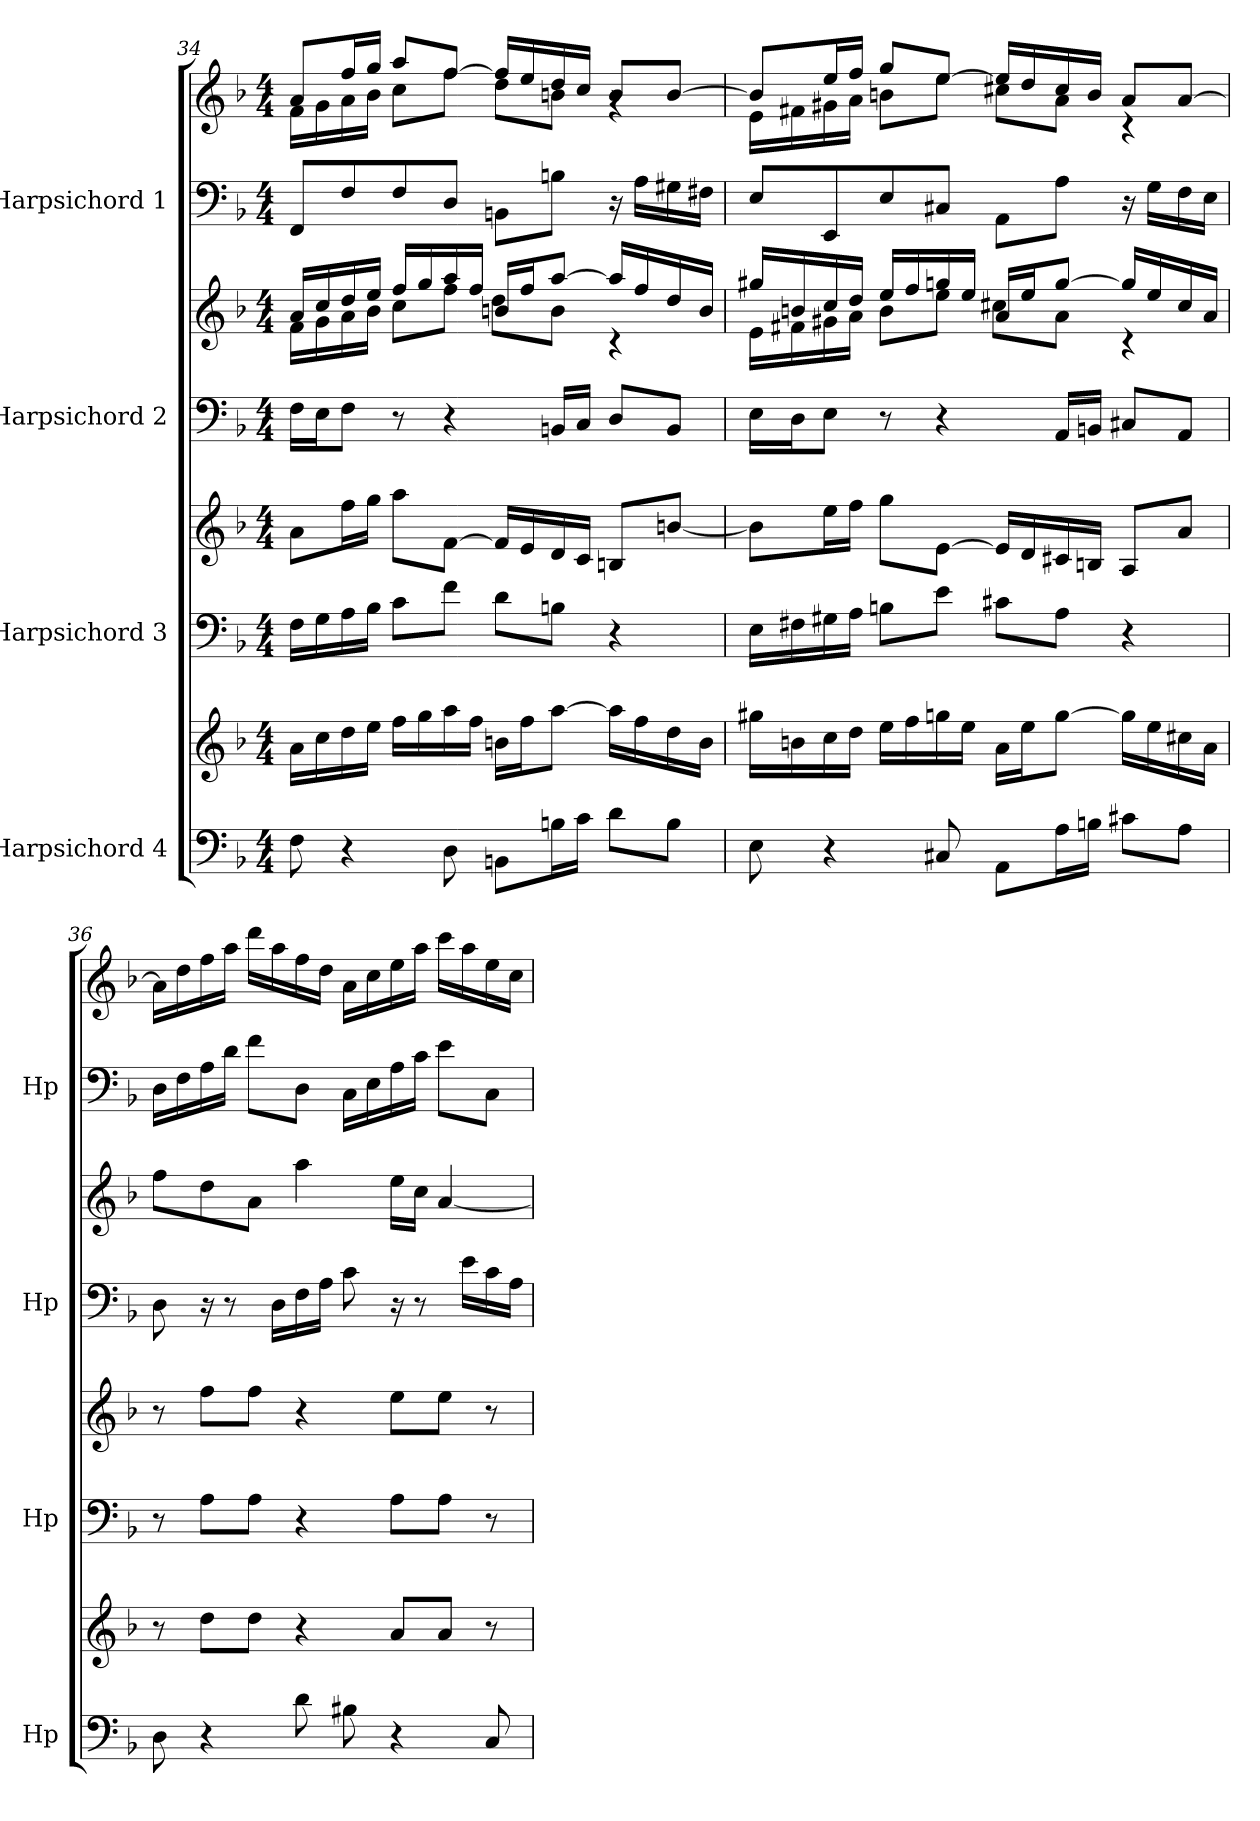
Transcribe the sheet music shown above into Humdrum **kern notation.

**kern	**kern	**kern	**kern	**kern	**kern	**kern	**kern
*part4	*part4	*part3	*part3	*part2	*part2	*part1	*part1
*staff8	*staff7	*staff6	*staff5	*staff4	*staff3	*staff2	*staff1
*I"Harpsichord 4	*	*I"Harpsichord 3	*	*I"Harpsichord 2	*	*I"Harpsichord 1	*
*I'Hp	*	*I'Hp	*	*I'Hp	*	*I'Hp	*
*clefF4	*clefG2	*clefF4	*clefG2	*clefF4	*clefG2	*clefF4	*clefG2
*k[b-]	*k[b-]	*k[b-]	*k[b-]	*k[b-]	*k[b-]	*k[b-]	*k[b-]
*M4/4	*M4/4	*M4/4	*M4/4	*M4/4	*M4/4	*M4/4	*M4/4
=34	=34	=34	=34	=34	=34	=34	=34
*	*	*	*	*	*^	*	*^
8F\	16a\LL	16F\LL	8a\L	16F\LL	16a/LL	16f\LL	8FF/L	8a/L	16f\LL
.	16cc\	16G\	.	16E\J	16cc/	16g\	.	.	16g\
4r	16dd\	16A\	16ff\L	8F\J	16dd/	16a\	8F/	16ff/L	16a\
.	16ee\JJ	16B-\JJ	16gg\JJ	.	16ee/JJ	16b-\JJ	.	16gg/JJ	16b-\JJ
.	16ff\LL	8c\L	8aa\L	8r	16ff/LL	8cc\L	8F/	8aa/L	8cc\L
.	16gg\	.	.	.	16gg/	.	.	.	.
8D\	16aa\	8f\J	[8f\J	4r	16aa/	8ff\J	8D/J	[8ff/J	8ff\J
.	16ff\JJ	.	.	.	16ff/JJ	.	.	.	.
8BBn\L	16bn\LL	8d\L	16f/LL]	.	16bn/LL	8dd\L	8BBn\L	16ff/LL]	8dd\L
.	16ff\J	.	16e/	.	16ff/J	.	.	16ee/	.
16Bn\L	[8aa\J	8Bn\J	16d/	16BBn/LL	[8aa/J	8b\J	8Bn\J	16dd/	8bn\J
16c\JJ	.	.	16c/JJ	16C/JJ	.	.	.	16cc/JJ	.
8d\L	16aa\LL]	4r	8Bn/L	8D/L	16aa/LL]	4r	16r	8b/L	4rg
.	16ff\	.	.	.	16ff/	.	16A\LL	.	.
8B\J	16dd\	.	[8bn/J	8BB/J	16dd/	.	16G#X\	[8b/J	.
.	16b\JJ	.	.	.	16b/JJ	.	16F#X\JJ	.	.
!!LO:PB:g=z	!!
=35	=35	=35	=35	=35	=35	=35	=35	=35	=35
8E\	16gg#X\LL	16E\LL	8b\L]	16E\LL	16gg#X/LL	16e\LL	8E/L	8b/L]	16e\LL
.	16bn\	16F#X\	.	16D\J	16bn/	16f#X\	.	.	16f#X\
4r	16cc\	16G#X\	16ee\L	8E\J	16cc/	16g#X\	8EE/	16ee/L	16g#X\
.	16dd\JJ	16A\JJ	16ff\JJ	.	16dd/JJ	16a\JJ	.	16ff/JJ	16a\JJ
.	16ee\LL	8Bn\L	8gg\L	8r	16ee/LL	8b\L	8E/	8gg/L	8bn\L
.	16ff\	.	.	.	16ff/	.	.	.	.
8C#X/	16ggn\	8e\J	[8e\J	4r	16ggn/	8ee\J	8C#X/J	[8ee/J	8ee\J
.	16ee\JJ	.	.	.	16ee/JJ	.	.	.	.
8AA\L	16a\LL	8c#X\L	16e/LL]	.	16a/LL	8cc#X\L	8AA\L	16ee/LL]	8cc#X\L
.	16ee\J	.	16d/	.	16ee/J	.	.	16dd/	.
16A\L	[8gg\J	8A\J	16c#X/	16AA/LL	[8gg/J	8a\J	8A\J	16cc#/	8a\J
16Bn\JJ	.	.	16Bn/JJ	16BBn/JJ	.	.	.	16b/JJ	.
8c#X\L	16gg\LL]	4r	8A/L	8C#X/L	16gg/LL]	4r	16r	8a/L	4rc
.	16ee\	.	.	.	16ee/	.	16G\LL	.	.
8A\J	16cc#X\	.	8a/J	8AA/J	16cc#/	.	16F\	[8a/J	.
.	16a\JJ	.	.	.	16a/JJ	.	16E\JJ	.	.
*	*	*	*	*	*v	*v	*	*v	*v
=36	=36	=36	=36	=36	=36	=36	=36
8D\	8r	8r	8r	8D\	8ff\L	16D\LL	16a\LL]
.	.	.	.	.	.	16F\	16dd\
4r	8dd\L	8A\L	8ff\L	16r	8dd\	16A\	16ff\
.	.	.	.	8r	.	16d\JJ	16aa\JJ
.	8dd\J	8A\J	8ff\J	.	8a\J	8f\L	16ddd\LL
.	.	.	.	16D\LL	.	.	16aa\
8d\	4r	4r	4r	16F\	4aa\	8D\J	16ff\
.	.	.	.	16A\JJ	.	.	16dd\JJ
8B#X\	.	.	.	8c\	.	16C\LL	16a\LL
.	.	.	.	.	.	16E\	16cc\
4r	8a/L	8A\L	8ee\L	16r	16ee\LL	16A\	16ee\
.	.	.	.	8r	16cc\JJ	16c\JJ	16aa\JJ
.	8a/J	8A\J	8ee\J	.	[4a/	8e\L	16ccc\LL
.	.	.	.	16e\LL	.	.	16aa\
8C/	8r	8r	8r	16c\	.	8C\J	16ee\
.	.	.	.	16A\JJ	.	.	16cc\JJ
=	=	=	=	=	=	=	=
*-	*-	*-	*-	*-	*-	*-	*-
